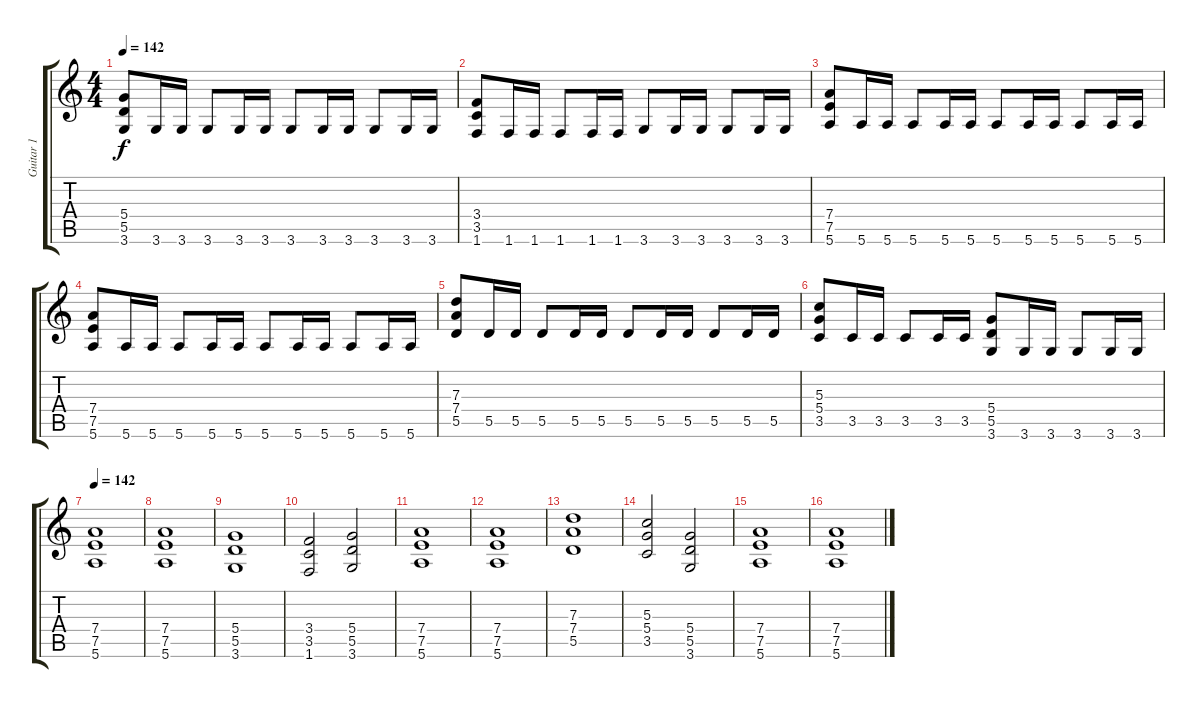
\track ("Guitar 1" "Guitar 1") {instrument distortionguitar}
\staff {score tabs}
\tuning (E4 B3 G3 D3 A2 E2) {hide}
\ts (4 4)
\tempo 142
\clef g2
\ks c
(5.4 5.5 3.6).8{dy f} 3.6.16 3.6.16 3.6.8 3.6.16 3.6.16 3.6.8 3.6.16 3.6.16 3.6.8 3.6.16 3.6.16 |
(3.4 3.5 1.6).8 1.6.16 1.6.16 1.6.8 1.6.16 1.6.16 3.6.8 3.6.16 3.6.16 3.6.8 3.6.16 3.6.16 |
(7.4 7.5 5.6).8 5.6.16 5.6.16 5.6.8 5.6.16 5.6.16 5.6.8 5.6.16 5.6.16 5.6.8 5.6.16 5.6.16 |
(7.4 7.5 5.6).8 5.6.16 5.6.16 5.6.8 5.6.16 5.6.16 5.6.8 5.6.16 5.6.16 5.6.8 5.6.16 5.6.16 |
(7.3 7.4 5.5).8 5.5.16 5.5.16 5.5.8 5.5.16 5.5.16 5.5.8 5.5.16 5.5.16 5.5.8 5.5.16 5.5.16 |
(5.3 5.4 3.5).8 3.5.16 3.5.16 3.5.8 3.5.16 3.5.16 (5.4 5.5 3.6).8 3.6.16 3.6.16 3.6.8 3.6.16 3.6.16 |
\tempo 142
(7.4 7.5 5.6).1 |
(7.4 7.5 5.6).1 |
(5.4 5.5 3.6).1 |
(3.4 3.5 1.6).2 (5.4 5.5 3.6).2 |
(7.4 7.5 5.6).1 |
(7.4 7.5 5.6).1 |
(7.3 7.4 5.5).1 |
(5.3 5.4 3.5).2 (5.4 5.5 3.6).2 |
(7.4 7.5 5.6).1 |
(7.4 7.5 5.6).1
